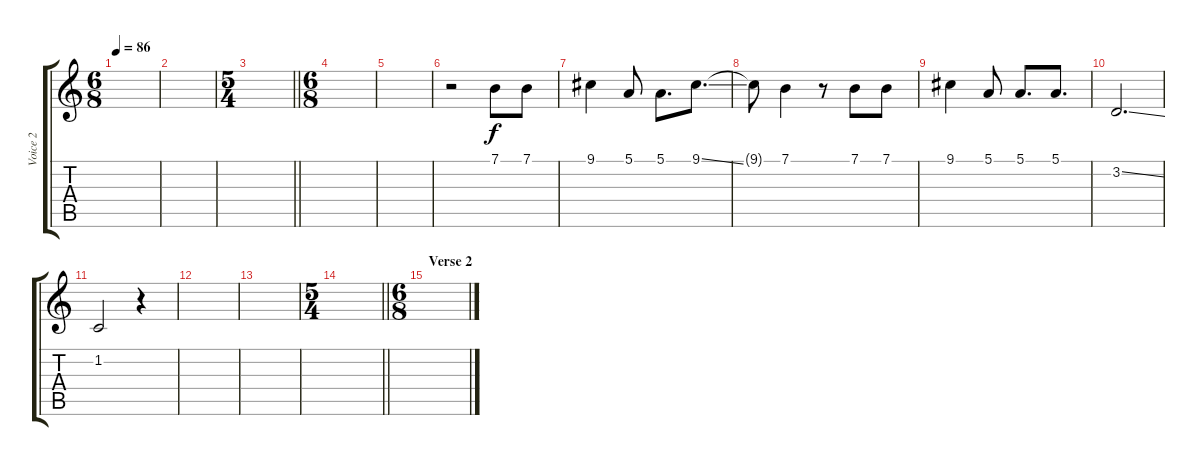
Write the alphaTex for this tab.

\track ("Voice 2" "Voice 2") {instrument englishhorn}
\staff {score tabs}
\tuning (E4 B3 G3 D3 A2 E2) {hide}
\ts (6 8)
\tempo 86
\clef g2
\ks c
|
|
\ts (5 4)
\barLineRight lightlight
|
\ts (6 8)
|
|
r.2 7.1.8 7.1.8 |
9.1.4 5.1.8 5.1.8{d} 9.1{ss}.8{d} |
9.1{t}.8 7.1.4 r.8 7.1.8 7.1.8 |
9.1.4 5.1.8 5.1.8{d} 5.1.8{d} |
3.2{ss}.2{d} |
1.2.2 r.4 |
|
|
\ts (5 4)
\barLineRight lightlight
|
\ts (6 8)
\section ("" "Verse 2")
